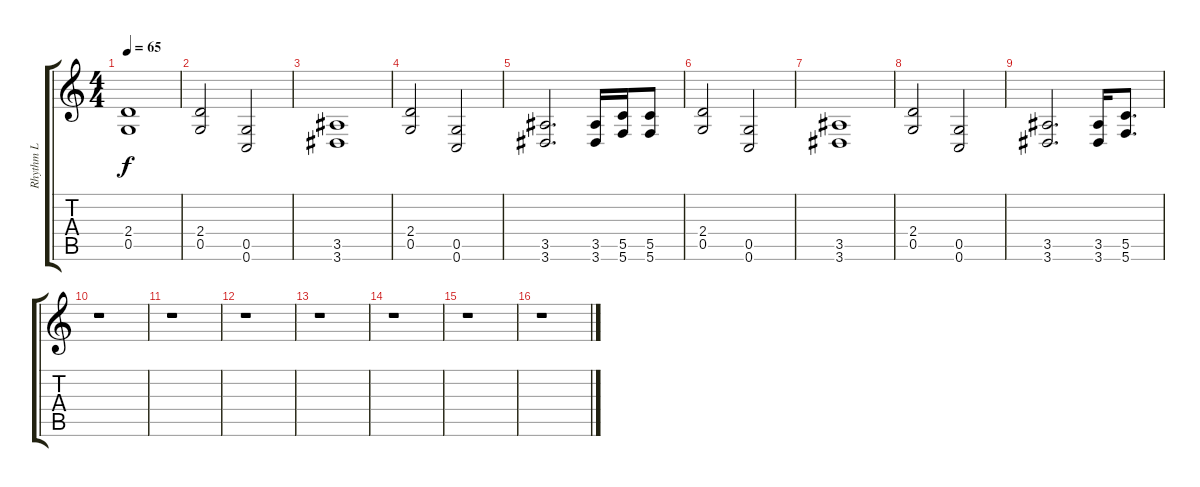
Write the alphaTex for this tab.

\track ("Rhythm L" "Rhythm L") {instrument distortionguitar}
\staff {score tabs}
\tuning (D4 A3 F3 C3 G2 C2) {hide}
\ts (4 4)
\tempo 65
\clef g2
\ks c
(2.4{t} 0.5{t}).1{dy f} |
(2.4 0.5).2 (0.5 0.6).2 |
(3.5 3.6).1 |
(2.4 0.5).2 (0.5 0.6).2 |
(3.5 3.6).2{d} (3.5 3.6).16 (5.5 5.6).16 (5.5 5.6).8 |
(2.4 0.5).2 (0.5 0.6).2 |
(3.5 3.6).1 |
(2.4 0.5).2 (0.5 0.6).2 |
(3.5 3.6).2{d} (3.5 3.6).16 (5.5 5.6).8{d} |
r.1 |
r.1 |
r.1 |
r.1 |
r.1 |
r.1 |
r.1
